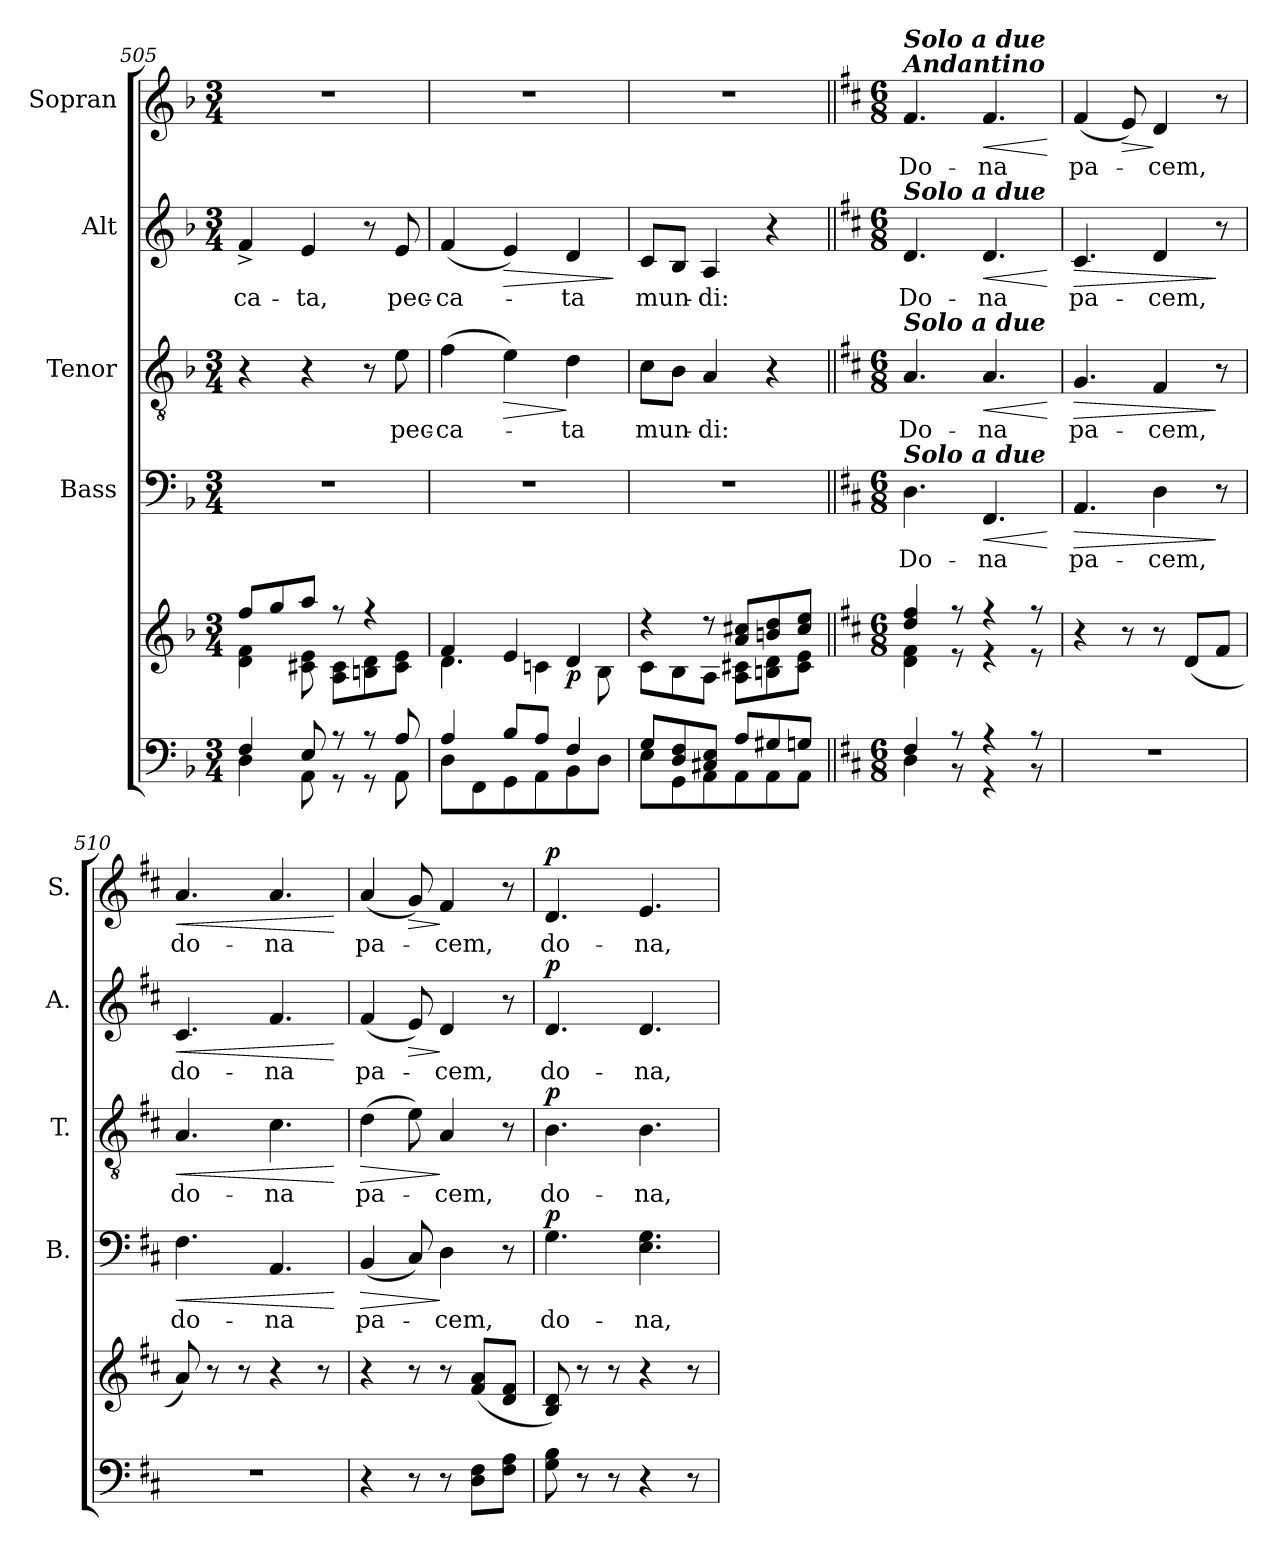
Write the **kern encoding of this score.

**kern	**kern	**dynam	**kern	**text	**dynam	**kern	**text	**dynam	**kern	**text	**dynam	**kern	**text	**dynam
*part5	*part5	*part5	*part4	*part4	*part4	*part3	*part3	*part3	*part2	*part2	*part2	*part1	*part1	*part1
*staff6	*staff5	*staff5/6	*staff4	*staff4	*staff4	*staff3	*staff3	*staff3	*staff2	*staff2	*staff2	*staff1	*staff1	*staff1
*	*	*	*I"Bass	*	*	*I"Tenor	*	*	*I"Alt	*	*	*I"Sopran	*	*
*	*	*	*I'B.	*	*	*I'T.	*	*	*I'A.	*	*	*I'S.	*	*
*clefF4	*clefG2	*	*clefF4	*	*	*clefGv2	*	*	*clefG2	*	*	*clefG2	*	*
*k[b-]	*k[b-]	*	*k[b-]	*	*	*k[b-]	*	*	*k[b-]	*	*	*k[b-]	*	*
*F:	*F:	*	*F:	*	*	*F:	*	*	*F:	*	*	*F:	*	*
*M3/4	*M3/4	*	*M3/4	*	*	*M3/4	*	*	*M3/4	*	*	*M3/4	*	*
=505	=505	=505	=505	=505	=505	=505	=505	=505	=505	=505	=505	=505	=505	=505
*^	*^	*	*	*	*	*	*	*	*	*	*	*	*	*
!	!	!	!	!	!	!	!	!	!	!	!	!LO:LY:b	!	!	!	!
4F/	4D\	8ff/L	4d\ 4f\	.	2.r	.	.	4r	.	.	4f^>/	-ca-	.	2.r	.	.
.	.	8gg/	.	.	.	.	.	.	.	.	.	.	.	.	.	.
!	!	!	!	!	!	!	!	!	!	!	!	!LO:LY:b	!	!	!	!
8E/	8AA\	8aa/J	8c#X\ 8e\	.	.	.	.	4r	.	.	4e/	-ta,	.	.	.	.
8r	8r	8rff	8A\ 8c#\L	.	.	.	.	.	.	.	.	.	.	.	.	.
8r	8r	4rff	8Bn\ 8d\	.	.	.	.	8r	.	.	8r	.	.	.	.	.
!	!	!	!	!	!	!	!	!	!LO:LY:b	!	!	!LO:LY:b	!	!	!	!
8A/	8AA\	.	8c#\ 8e\J	.	.	.	.	8e\	pec-	.	8e/	pec-	.	.	.	.
=506	=506	=506	=506	=506	=506	=506	=506	=506	=506	=506	=506	=506	=506	=506	=506	=506
!	!	!	!	!	!	!	!	!	!LO:LY:b	!	!	!LO:LY:b	!	!	!	!
4A/	8D\L	4f/	4.d\	.	2.r	.	.	(>4f\	-ca-	.	(<4f/	-ca-	.	2.r	.	.
.	8FF\	.	.	.	.	.	.	.	.	.	.	.	.	.	.	.
!	!	!	!	!	!	!	!	!	!	!LO:HP:b	!	!	!LO:HP:b	!	!	!
8B-/L	8GG\	4e/	.	.	.	.	.	4e\)	.	>	4e/)	.	>	.	.	.
8A/J	8AA\	.	4cn\	.	.	.	.	.	.	.	.	.	.	.	.	.
!	!	!	!	!LO:DY:b	!	!	!	!	!LO:LY:b	!	!	!LO:LY:b	!	!	!	!
4F/	8BB-\	4d/	.	p	.	.	.	4d\	-ta	]	4d/	-ta	.	.	.	.
.	8D\J	.	8B-\	.	.	.	.	.	.	.	.	.	.	.	.	.
*v	*v	*	*	*	*	*	*	*	*	*	*	*	*	*	*	*
*	*v	*v	*	*	*	*	*	*	*	*	*	*	*	*	*
.	.	.	.	.	.	.	.	.	.	.	]	.	.	.
!!LO:PB:g=z
=507	=507	=507	=507	=507	=507	=507	=507	=507	=507	=507	=507	=507	=507	=507
*^	*^	*	*	*	*	*	*	*	*	*	*	*	*	*
!	!	!	!	!	!	!	!	!	!LO:LY:b	!	!	!LO:LY:b	!	!	!	!
8G/L	8E\L	4r	8c\L	.	2.r	.	.	8c\L	mun-	.	8c/L	mun-	.	2.r	.	.
8D/ 8F/	8GG\	.	8B-\	.	.	.	.	8B-\J	.	.	8B-/J	.	.	.	.	.
!	!	!	!	!	!	!	!	!	!LO:LY:b	!	!	!LO:LY:b	!	!	!	!
8C#X/ 8E/J	8AA\	8r	8A\J	.	.	.	.	4A/	-di:	.	4A/	-di:	.	.	.	.
8A/L	8AA\	8a/ 8cc#X/L	8A\ 8c#X\L	.	.	.	.	.	.	.	.	.	.	.	.	.
8G#X/	8AA\	8bn/ 8dd/	8Bn\ 8d\	.	.	.	.	4r	.	.	4r	.	.	.	.	.
8Gn/J	8AA\J	8cc#/ 8ee/J	8c#\ 8e\J	.	.	.	.	.	.	.	.	.	.	.	.	.
=508||	=508||	=508||	=508||	=508||	=508||	=508||	=508||	=508||	=508||	=508||	=508||	=508||	=508||	=508||	=508||	=508||
*k[f#c#]	*	*k[f#c#]	*	*	*k[f#c#]	*	*	*k[f#c#]	*	*	*k[f#c#]	*	*	*k[f#c#]	*	*
*D:	*	*D:	*	*	*D:	*	*	*D:	*	*	*D:	*	*	*D:	*	*
*M6/8	*	*M6/8	*	*	*M6/8	*	*	*M6/8	*	*	*M6/8	*	*	*M6/8	*	*
!	!	!	!	!	!	!	!	!	!	!	!	!	!	!LO:TX:a:Bi:t=Andantino	!	!
!	!	!	!	!	!	!	!	!	!	!	!	!	!	!LO:TX:a:Bi:t=Solo a due	!	!
!	!	!	!	!	!	!	!	!	!	!	!LO:TX:a:Bi:t=Solo a due	!	!	!	!	!
!	!	!	!	!	!	!	!	!LO:TX:a:Bi:t=Solo a due	!	!	!	!	!	!	!	!
!	!	!	!	!	!LO:TX:a:Bi:t=Solo a due	!	!	!	!	!	!	!	!	!	!	!
!	!	!	!	!	!	!LO:LY:b	!	!	!LO:LY:b	!	!	!LO:LY:b	!	!	!LO:LY:b	!
4F#/	4D\	4dd/ 4ff#/	4d\ 4f#\	.	4.D\	Do-	.	4.A/	Do-	.	4.d/	Do-	.	4.f#/	Do-	.
8r	8r	8r	8r	.	.	.	.	.	.	.	.	.	.	.	.	.
!	!	!	!	!	!	!LO:LY:b	!LO:HP:b	!	!LO:LY:b	!LO:HP:b	!	!LO:LY:b	!LO:HP:b	!	!LO:LY:b	!LO:HP:b
4r	4r	4r	4r	.	4.FF#/	-na	<	4.A/	-na	<	4.d/	-na	<	4.f#/	-na	<
8r	8r	8r	8r	.	.	.	.	.	.	.	.	.	.	.	.	.
*v	*v	*	*	*	*	*	*	*	*	*	*	*	*	*	*	*
*	*v	*v	*	*	*	*	*	*	*	*	*	*	*	*	*
.	.	.	.	.	[	.	.	[	.	.	[	.	.	[
=509	=509	=509	=509	=509	=509	=509	=509	=509	=509	=509	=509	=509	=509	=509
!	!	!	!	!LO:LY:b	!LO:HP:b	!	!LO:LY:b	!LO:HP:b	!	!LO:LY:b	!LO:HP:b	!	!LO:LY:b	!
2.r	4r	.	4.AA/	pa-	>	4.G/	pa-	>	4.c#/	pa-	>	(<4f#/	pa-	.
!	!	!	!	!	!	!	!	!	!	!	!	!	!	!LO:HP:b
.	8r	.	.	.	.	.	.	.	.	.	.	8e/)	.	>
!	!	!	!	!LO:LY:b	!	!	!LO:LY:b	!	!	!LO:LY:b	!	!	!LO:LY:b	!
.	8r	.	4D\	-cem,	.	4F#/	-cem,	.	4d/	-cem,	.	4d/	-cem,	]
.	(<8d/L	.	.	.	.	.	.	.	.	.	.	.	.	.
.	8f#/J	.	8r	.	]	8r	.	]	8r	.	]	8r	.	.
=510	=510	=510	=510	=510	=510	=510	=510	=510	=510	=510	=510	=510	=510	=510
!	!	!	!	!LO:LY:b	!LO:HP:b	!	!LO:LY:b	!LO:HP:b	!	!LO:LY:b	!LO:HP:b	!	!LO:LY:b	!LO:HP:b
2.r	8a/)	.	4.F#\	do-	<	4.A/	do-	<	4.c#/	do-	<	4.a/	do-	<
.	8r	.	.	.	.	.	.	.	.	.	.	.	.	.
.	8r	.	.	.	.	.	.	.	.	.	.	.	.	.
!	!	!	!	!LO:LY:b	!	!	!LO:LY:b	!	!	!LO:LY:b	!	!	!LO:LY:b	!
.	4r	.	4.AA/	-na	.	4.c#\	-na	.	4.f#/	-na	.	4.a/	-na	.
.	8r	.	.	.	.	.	.	.	.	.	.	.	.	.
.	.	.	.	.	[	.	.	[	.	.	[	.	.	[
=511	=511	=511	=511	=511	=511	=511	=511	=511	=511	=511	=511	=511	=511	=511
!	!	!	!	!LO:LY:b	!LO:HP:b	!	!LO:LY:b	!LO:HP:b	!	!LO:LY:b	!	!	!LO:LY:b	!
4r	4r	.	(<4BB/	pa-	>	(>4d\	pa-	>	(<4f#/	pa-	.	(<4a/	pa-	.
!	!	!	!	!	!	!	!	!	!	!	!LO:HP:b	!	!	!LO:HP:b
8r	8r	.	8C#/)	.	.	8e\)	.	.	8e/)	.	>	8g/)	.	>
!	!	!	!	!LO:LY:b	!	!	!LO:LY:b	!	!	!LO:LY:b	!	!	!LO:LY:b	!
8r	8r	.	4D\	-cem,	]	4A/	-cem,	]	4d/	-cem,	]	4f#/	-cem,	]
8D\ 8F#\L	(<8f#/ 8a/L	.	.	.	.	.	.	.	.	.	.	.	.	.
8F#\ 8A\J	8d/ 8f#/J	.	8r	.	.	8r	.	.	8r	.	.	8r	.	.
=512	=512	=512	=512	=512	=512	=512	=512	=512	=512	=512	=512	=512	=512	=512
!	!	!	!	!LO:LY:b	!LO:DY:a	!	!LO:LY:b	!LO:DY:a	!	!LO:LY:b	!LO:DY:a	!	!LO:LY:b	!LO:DY:a
8G\ 8B\	8B/ 8d/)	.	4.G\	do-	p	4.B\	do-	p	4.d/	do-	p	4.d/	do-	p
8r	8r	.	.	.	.	.	.	.	.	.	.	.	.	.
8r	8r	.	.	.	.	.	.	.	.	.	.	.	.	.
!	!	!	!	!LO:LY:b	!	!	!LO:LY:b	!	!	!LO:LY:b	!	!	!LO:LY:b	!
4r	4r	.	4.E\ 4.G\	-na,	.	4.B\	-na,	.	4.d/	-na,	.	4.e/	-na,	.
8r	8r	.	.	.	.	.	.	.	.	.	.	.	.	.
=	=	=	=	=	=	=	=	=	=	=	=	=	=	=
*-	*-	*-	*-	*-	*-	*-	*-	*-	*-	*-	*-	*-	*-	*-
